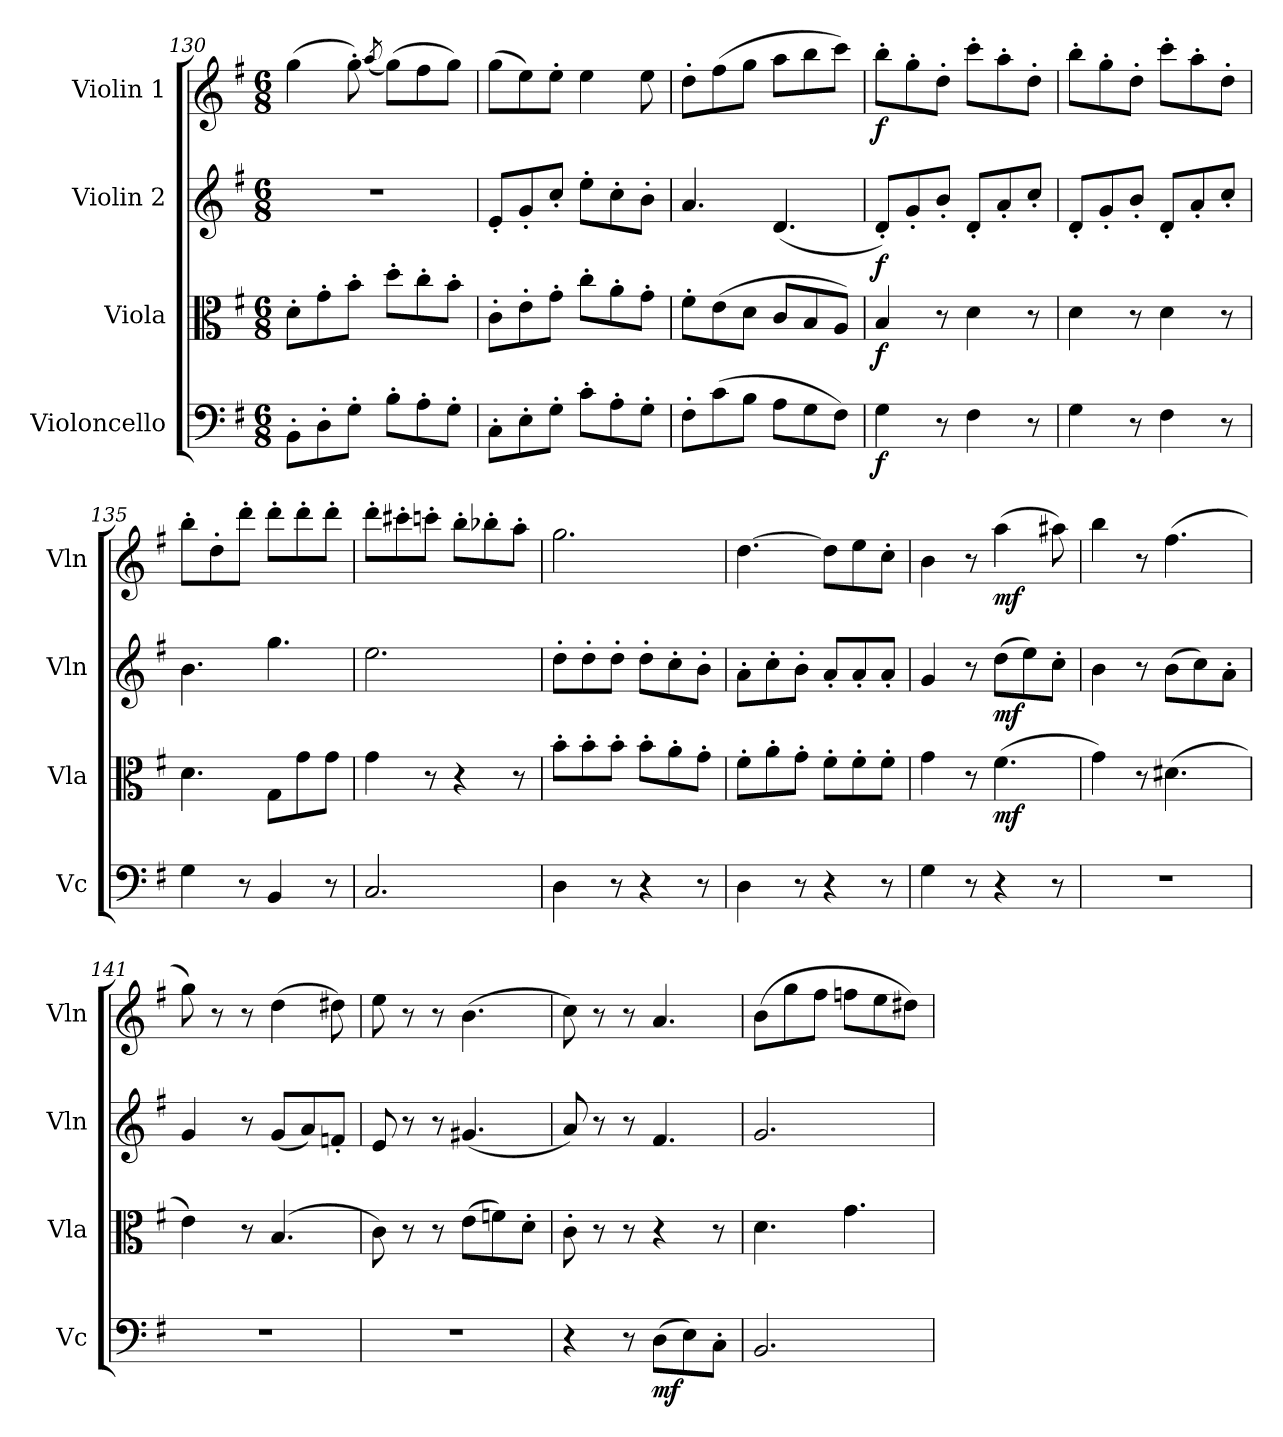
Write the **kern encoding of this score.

**kern	**dynam	**kern	**dynam	**kern	**dynam	**kern	**dynam
*part4	*part4	*part3	*part3	*part2	*part2	*part1	*part1
*staff4	*staff4	*staff3	*staff3	*staff2	*staff2	*staff1	*staff1
*I"Violoncello	*	*I"Viola	*	*I"Violin 2	*	*I"Violin 1	*
*I'Vc	*	*I'Vla	*	*I'Vln	*	*I'Vln	*
!!LO:LB:g=z
*clefF4	*	*clefC3	*	*clefG2	*	*clefG2	*
*k[f#]	*	*k[f#]	*	*k[f#]	*	*k[f#]	*
*M6/8	*	*M6/8	*	*M6/8	*	*M6/8	*
=130	=130	=130	=130	=130	=130	=130	=130
8BB'\L	.	8d'\L	.	2.r	.	(4gg\	.
8D'\	.	8g'\	.	.	.	.	.
8G'\J	.	8b'\J	.	.	.	8gg'\)	.
.	.	.	.	.	.	(8qaa/	.
8B'\L	.	8dd'\L	.	.	.	(8gg\L)	.
8A'\	.	8cc'\	.	.	.	8ff#\	.
8G'\J	.	8b'\J	.	.	.	8gg\J)	.
=131	=131	=131	=131	=131	=131	=131	=131
8C'\L	.	8c'\L	.	8e'/L	.	(8gg\L	.
8E'\	.	8e'\	.	8g'/	.	8ee\)	.
8G'\J	.	8g'\J	.	8cc'/J	.	8ee'\J	.
8c'\L	.	8cc'\L	.	8ee'\L	.	4ee\	.
8A'\	.	8a'\	.	8cc'\	.	.	.
8G'\J	.	8g'\J	.	8b'\J	.	8ee\	.
=132	=132	=132	=132	=132	=132	=132	=132
8F#'\L	.	8f#'\L	.	4.a/	.	8dd'\L	.
(8c\	.	(8e\	.	.	.	(8ff#\	.
8B\J	.	8d\J	.	.	.	8gg\J	.
8A\L	.	8c/L	.	(4.d/	.	8aa\L	.
8G\	.	8B/	.	.	.	8bb\	.
8F#\J)	.	8A/J)	.	.	.	8ccc\J)	.
=133	=133	=133	=133	=133	=133	=133	=133
!	!LO:DY:b	!	!LO:DY:b	!	!LO:DY:b	!	!LO:DY:b
4G\	f	4B/	f	8d'/L)	f	8bb'\L	f
.	.	.	.	8g'/	.	8gg'\	.
8r	.	8r	.	8b'/J	.	8dd'\J	.
4F#\	.	4d\	.	8d'/L	.	8ccc'\L	.
.	.	.	.	8a'/	.	8aa'\	.
8r	.	8r	.	8cc'/J	.	8dd'\J	.
=134	=134	=134	=134	=134	=134	=134	=134
4G\	.	4d\	.	8d'/L	.	8bb'\L	.
.	.	.	.	8g'/	.	8gg'\	.
8r	.	8r	.	8b'/J	.	8dd'\J	.
4F#\	.	4d\	.	8d'/L	.	8ccc'\L	.
.	.	.	.	8a'/	.	8aa'\	.
8r	.	8r	.	8cc'/J	.	8dd'\J	.
!!LO:PB:g=z
=135	=135	=135	=135	=135	=135	=135	=135
4G\	.	4.d\	.	4.b\	.	8bb'\L	.
.	.	.	.	.	.	8dd'\	.
8r	.	.	.	.	.	8ddd'\J	.
4BB/	.	8G\L	.	4.gg\	.	8ddd'\L	.
.	.	8g\	.	.	.	8ddd'\	.
8r	.	8g\J	.	.	.	8ddd'\J	.
=136	=136	=136	=136	=136	=136	=136	=136
2.C/	.	4g\	.	2.ee\	.	8ddd'\L	.
.	.	.	.	.	.	8ccc#X'\	.
.	.	8r	.	.	.	8cccn'\J	.
.	.	4r	.	.	.	8bb'\L	.
.	.	.	.	.	.	8bb-X'\	.
.	.	8r	.	.	.	8aa'\J	.
=137	=137	=137	=137	=137	=137	=137	=137
4D\	.	8b'\L	.	8dd'\L	.	2.gg\	.
.	.	8b'\	.	8dd'\	.	.	.
8r	.	8b'\J	.	8dd'\J	.	.	.
4r	.	8b'\L	.	8dd'\L	.	.	.
.	.	8a'\	.	8cc'\	.	.	.
8r	.	8g'\J	.	8b'\J	.	.	.
=138	=138	=138	=138	=138	=138	=138	=138
4D\	.	8f#'\L	.	8a'\L	.	[4.dd\	.
.	.	8a'\	.	8cc'\	.	.	.
8r	.	8g'\J	.	8b'\J	.	.	.
4r	.	8f#'\L	.	8a'/L	.	8dd\L]	.
.	.	8f#'\	.	8a'/	.	8ee\	.
8r	.	8f#'\J	.	8a'/J	.	8cc'\J	.
=139	=139	=139	=139	=139	=139	=139	=139
4G\	.	4g\	.	4g/	.	4b\	.
8r	.	8r	.	8r	.	8r	.
!	!	!	!LO:DY:b	!	!LO:DY:b	!	!LO:DY:b
4r	.	(4.f#\	mf	(8dd\L	mf	(4aa\	mf
.	.	.	.	8ee\)	.	.	.
8r	.	.	.	8cc'\J	.	8aa#X\)	.
!!LO:LB:g=z
=140	=140	=140	=140	=140	=140	=140	=140
2.r	.	4g\)	.	4b\	.	4bb\	.
.	.	8r	.	8r	.	8r	.
.	.	(4.d#X\	.	(8b\L	.	(4.ff#\	.
.	.	.	.	8cc\)	.	.	.
.	.	.	.	8a'\J	.	.	.
=141	=141	=141	=141	=141	=141	=141	=141
2.r	.	4e\)	.	4g/	.	8gg\)	.
.	.	.	.	.	.	8r	.
.	.	8r	.	8r	.	8r	.
.	.	(4.B/	.	(8g/L	.	(4dd\	.
.	.	.	.	8a/)	.	.	.
.	.	.	.	8fn'/J	.	8dd#X\)	.
=142	=142	=142	=142	=142	=142	=142	=142
2.r	.	8c\)	.	8e/	.	8ee\	.
.	.	8r	.	8r	.	8r	.
.	.	8r	.	8r	.	8r	.
.	.	(8e\L	.	(4.g#X/	.	(4.b\	.
.	.	8fn\)	.	.	.	.	.
.	.	8d'\J	.	.	.	.	.
=143	=143	=143	=143	=143	=143	=143	=143
4r	.	8c'\	.	8a/)	.	8cc\)	.
.	.	8r	.	8r	.	8r	.
8r	.	8r	.	8r	.	8r	.
!	!LO:DY:b	!	!	!	!	!	!
(8D\L	mf	4r	.	4.f#/	.	4.a/	.
8E\)	.	.	.	.	.	.	.
8C'\J	.	8r	.	.	.	.	.
=144	=144	=144	=144	=144	=144	=144	=144
2.BB/	.	4.d\	.	2.g/	.	(8b\L	.
.	.	.	.	.	.	8gg\	.
.	.	.	.	.	.	8ff#\J	.
.	.	4.g\	.	.	.	8ffn\L	.
.	.	.	.	.	.	8ee\	.
.	.	.	.	.	.	8dd#X\J)	.
=	=	=	=	=	=	=	=
*-	*-	*-	*-	*-	*-	*-	*-
